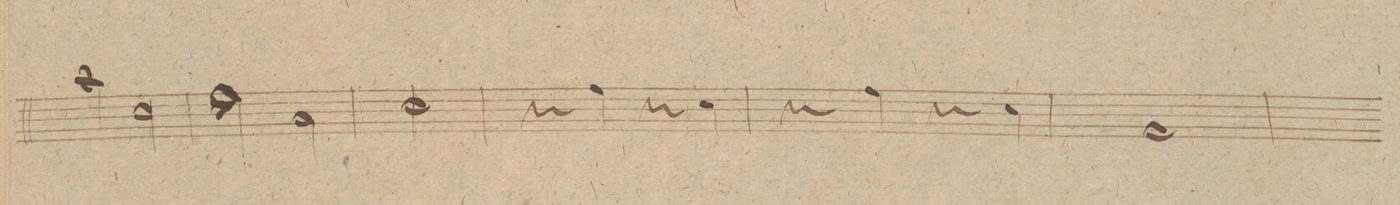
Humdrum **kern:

**kern	**dynam
*I"Fagotto. 1mo	*
*clefF4	*
*k[f#c#g#]	*
*met(c|)	*
*M2/2	*
2c#\	.
2E\	.
=88	=88
2A\	.
2C#\	.
=89	=89
1E	.
=90	=90
4r	.
4A\	.
4r	.
4E\	.
=91	=91
4r	.
4A\	.
4r	.
4E\	.
=92	=92
1AA	.
=93	=93
*-	*-
